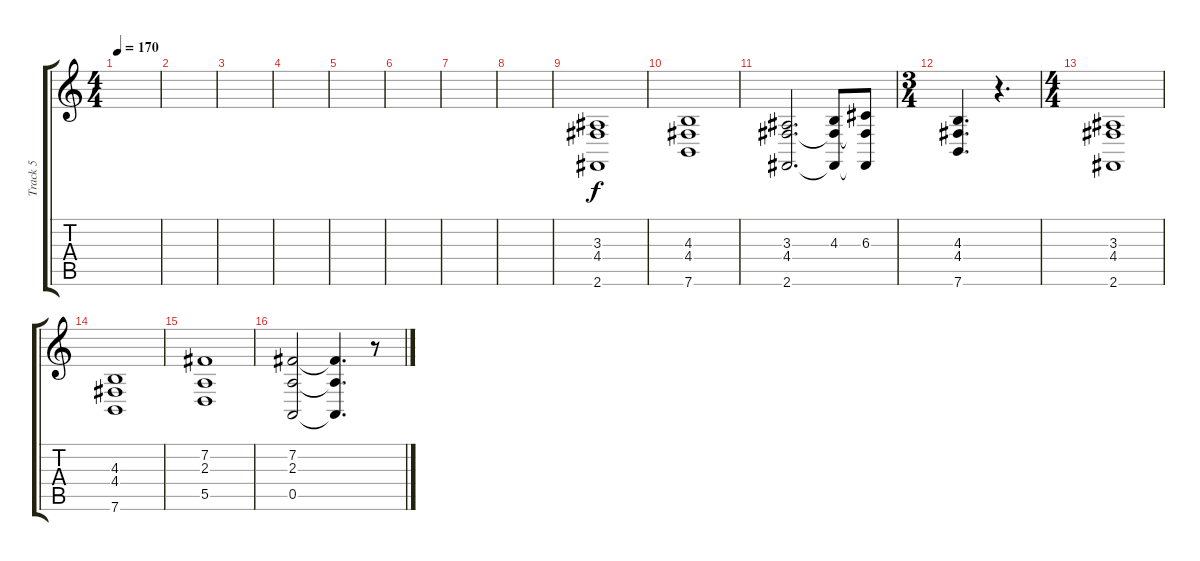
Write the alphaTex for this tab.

\track ("Track 5" "Track 5") {instrument tremolostrings}
\staff {score tabs}
\tuning (E4 B3 G3 D3 A2 E2) {hide}
\ts (4 4)
\tempo 170
\clef g2
\ks c
|
|
|
|
|
|
|
|
(3.3 4.4 2.6).1{dy f} |
(4.3 4.4 7.6).1 |
(3.3 4.4 2.6).2{d} (4.3 4.4{t} 2.6{t}).8 (6.3 4.4{t} 2.6{t}).8 |
\ts (3 4)
(4.3 4.4 7.6).4{d} r.4{d} |
\ts (4 4)
(3.3 4.4 2.6).1 |
(4.3 4.4 7.6).1 |
(7.2 2.3 5.5).1 |
(7.2 2.3 0.5).2 (7.2{t} 2.3{t} 0.5{t}).4{d} r.8
